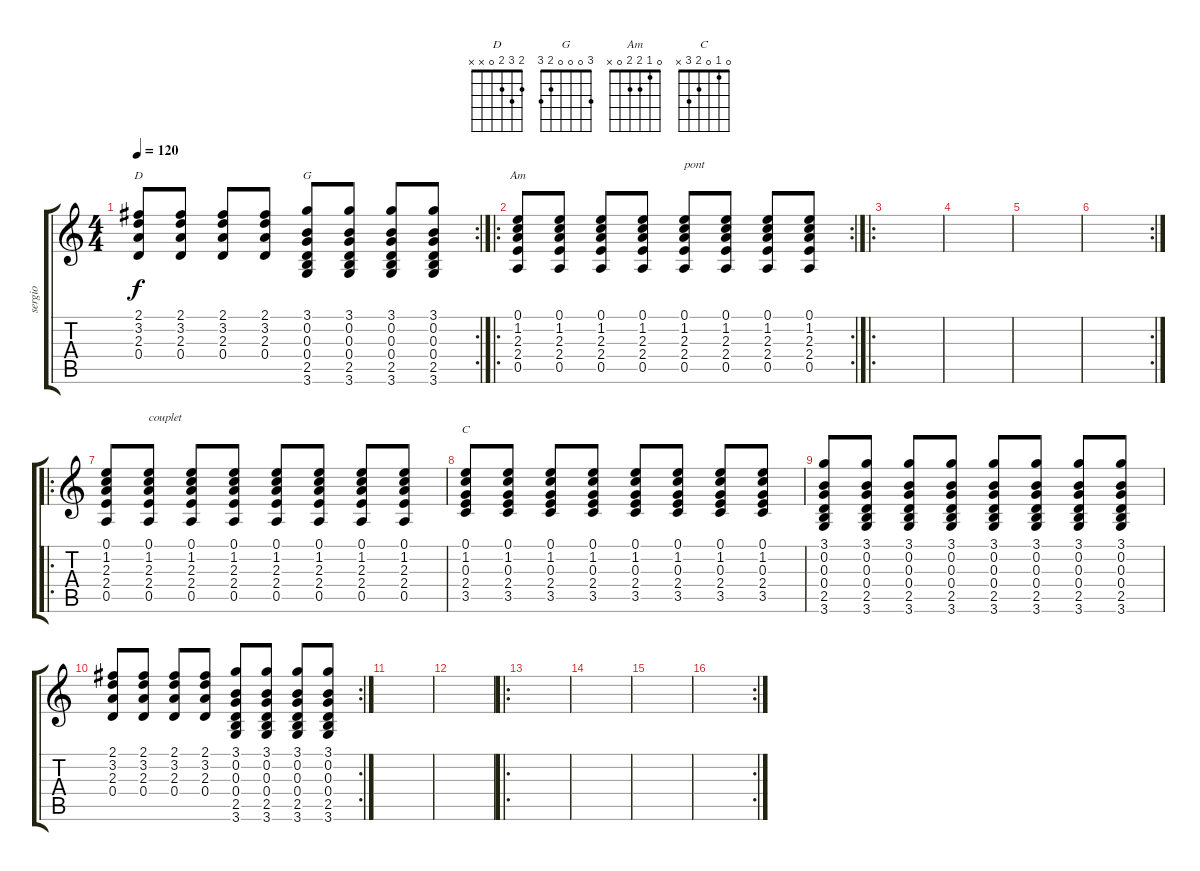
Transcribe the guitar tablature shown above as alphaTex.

\track ("sergio  " "sergio  ") {instrument electricguitarjazz}
\staff {score tabs}
\tuning (E4 B3 G3 D3 A2 E2) {hide}
\chord ("D" 2 3 2 0 x x)
\chord ("G" 3 0 0 0 2 3)
\chord ("Am" 0 1 2 2 0 x)
\chord ("C" 0 1 0 2 3 x)
\rc 2
\ts (4 4)
\tempo 120
\clef g2
\ks c
(2.1 3.2 2.3 0.4).8{ch "D" dy f} (2.1 3.2 2.3 0.4).8 (2.1 3.2 2.3 0.4).8 (2.1 3.2 2.3 0.4).8 (3.1 0.2 0.3 0.4 2.5 3.6).8{ch "G"} (3.1 0.2 0.3 0.4 2.5 3.6).8 (3.1 0.2 0.3 0.4 2.5 3.6).8 (3.1 0.2 0.3 0.4 2.5 3.6).8 |
\ro
\rc 2
(0.1 1.2 2.3 2.4 0.5).8{ch "Am"} (0.1 1.2 2.3 2.4 0.5).8 (0.1 1.2 2.3 2.4 0.5).8 (0.1 1.2 2.3 2.4 0.5).8 (0.1 1.2 2.3 2.4 0.5).8{txt "pont "} (0.1 1.2 2.3 2.4 0.5).8 (0.1 1.2 2.3 2.4 0.5).8 (0.1 1.2 2.3 2.4 0.5).8 |
\ro
|
|
|
\rc 2
|
\ro
(0.1 1.2 2.3 2.4 0.5).8 (0.1 1.2 2.3 2.4 0.5).8{txt "couplet"} (0.1 1.2 2.3 2.4 0.5).8 (0.1 1.2 2.3 2.4 0.5).8 (0.1 1.2 2.3 2.4 0.5).8 (0.1 1.2 2.3 2.4 0.5).8 (0.1 1.2 2.3 2.4 0.5).8 (0.1 1.2 2.3 2.4 0.5).8 |
(0.1 1.2 0.3 2.4 3.5).8{ch "C"} (0.1 1.2 0.3 2.4 3.5).8 (0.1 1.2 0.3 2.4 3.5).8 (0.1 1.2 0.3 2.4 3.5).8 (0.1 1.2 0.3 2.4 3.5).8 (0.1 1.2 0.3 2.4 3.5).8 (0.1 1.2 0.3 2.4 3.5).8 (0.1 1.2 0.3 2.4 3.5).8 |
(3.1 0.2 0.3 0.4 2.5 3.6).8 (3.1 0.2 0.3 0.4 2.5 3.6).8 (3.1 0.2 0.3 0.4 2.5 3.6).8 (3.1 0.2 0.3 0.4 2.5 3.6).8 (3.1 0.2 0.3 0.4 2.5 3.6).8 (3.1 0.2 0.3 0.4 2.5 3.6).8 (3.1 0.2 0.3 0.4 2.5 3.6).8 (3.1 0.2 0.3 0.4 2.5 3.6).8 |
\rc 2
(2.1 3.2 2.3 0.4).8 (2.1 3.2 2.3 0.4).8 (2.1 3.2 2.3 0.4).8 (2.1 3.2 2.3 0.4).8 (3.1 0.2 0.3 0.4 2.5 3.6).8 (3.1 0.2 0.3 0.4 2.5 3.6).8 (3.1 0.2 0.3 0.4 2.5 3.6).8 (3.1 0.2 0.3 0.4 2.5 3.6).8 |
|
|
\ro
|
|
|
\rc 2
